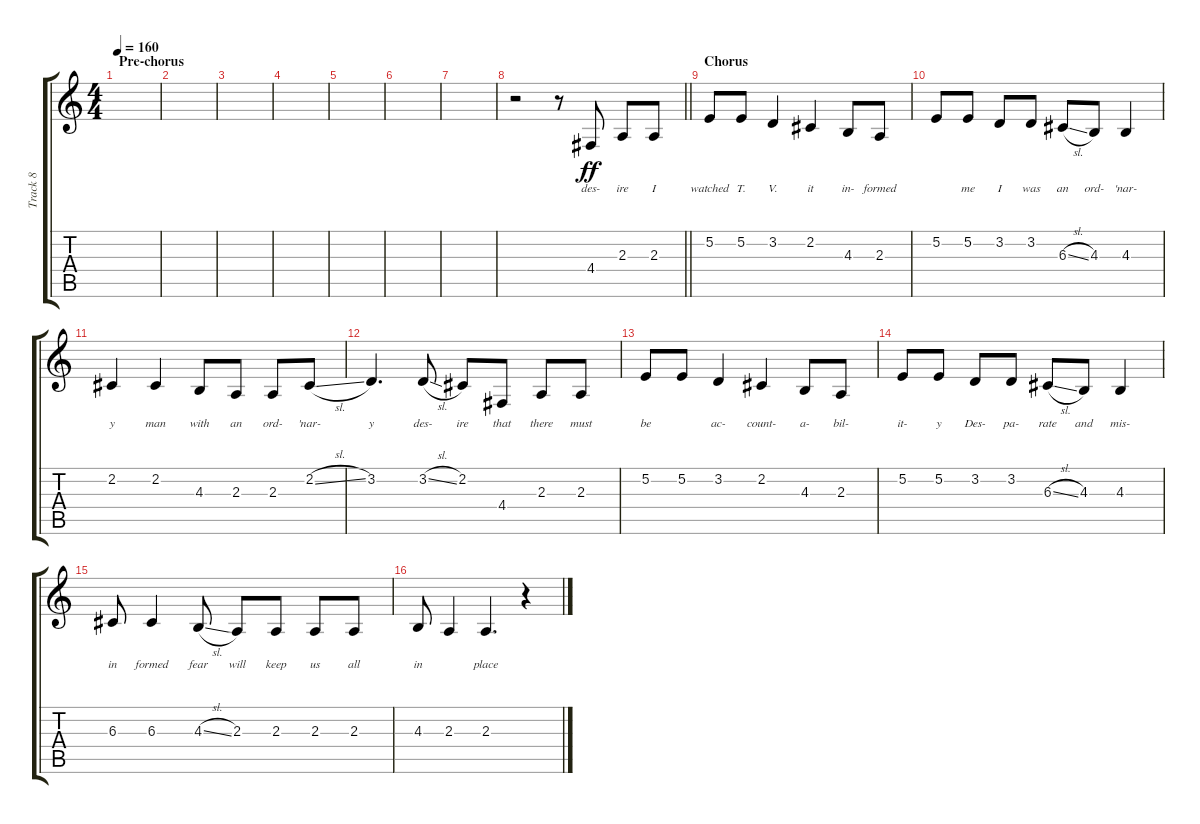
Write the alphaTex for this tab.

\track ("Track 8" "Track 8") {instrument tenorsax}
\staff {score tabs}
\tuning (E4 B3 G3 D3 A2 E2) {hide}
\ts (4 4)
\section ("" "Pre-chorus")
\tempo 160
\clef g2
\ks c
|
|
|
|
|
|
|
\barLineRight lightlight
r.2 r.8 4.4.8{lyrics (0 "des-") lyrics (1 "") lyrics (2 "") lyrics (3 "") lyrics (4 "") dy ff} 2.3.8{lyrics (0 "ire") lyrics (1 "") lyrics (2 "") lyrics (3 "") lyrics (4 "")} 2.3.8{lyrics (0 "I") lyrics (1 "") lyrics (2 "") lyrics (3 "") lyrics (4 "")} |
\section ("" "Chorus")
5.2.8{lyrics (0 "watched") lyrics (1 "") lyrics (2 "") lyrics (3 "") lyrics (4 "")} 5.2.8{lyrics (0 "T.") lyrics (1 "") lyrics (2 "") lyrics (3 "") lyrics (4 "")} 3.2.4{lyrics (0 "V.") lyrics (1 "") lyrics (2 "") lyrics (3 "") lyrics (4 "")} 2.2.4{lyrics (0 "it") lyrics (1 "") lyrics (2 "") lyrics (3 "") lyrics (4 "")} 4.3.8{lyrics (0 "in-") lyrics (1 "") lyrics (2 "") lyrics (3 "") lyrics (4 "")} 2.3.8{lyrics (0 "formed") lyrics (1 "") lyrics (2 "") lyrics (3 "") lyrics (4 "")} |
5.2.8{lyrics (0 "") lyrics (1 "") lyrics (2 "") lyrics (3 "") lyrics (4 "")} 5.2.8{lyrics (0 "me") lyrics (1 "") lyrics (2 "") lyrics (3 "") lyrics (4 "")} 3.2.8{lyrics (0 "I") lyrics (1 "") lyrics (2 "") lyrics (3 "") lyrics (4 "")} 3.2.8{lyrics (0 "was") lyrics (1 "") lyrics (2 "") lyrics (3 "") lyrics (4 "")} 6.3{sl}.8{lyrics (0 "an") lyrics (1 "") lyrics (2 "") lyrics (3 "") lyrics (4 "")} 4.3.8{lyrics (0 "ord-") lyrics (1 "") lyrics (2 "") lyrics (3 "") lyrics (4 "")} 4.3.4{lyrics (0 "'nar-") lyrics (1 "") lyrics (2 "") lyrics (3 "") lyrics (4 "")} |
2.2.4{lyrics (0 "y") lyrics (1 "") lyrics (2 "") lyrics (3 "") lyrics (4 "")} 2.2.4{lyrics (0 "man") lyrics (1 "") lyrics (2 "") lyrics (3 "") lyrics (4 "")} 4.3.8{lyrics (0 "with") lyrics (1 "") lyrics (2 "") lyrics (3 "") lyrics (4 "")} 2.3.8{lyrics (0 "an") lyrics (1 "") lyrics (2 "") lyrics (3 "") lyrics (4 "")} 2.3.8{lyrics (0 "ord-") lyrics (1 "") lyrics (2 "") lyrics (3 "") lyrics (4 "")} 2.2{sl}.8{lyrics (0 "'nar-") lyrics (1 "") lyrics (2 "") lyrics (3 "") lyrics (4 "")} |
3.2.4{d lyrics (0 "y") lyrics (1 "") lyrics (2 "") lyrics (3 "") lyrics (4 "")} 3.2{sl}.8{lyrics (0 "des-") lyrics (1 "") lyrics (2 "") lyrics (3 "") lyrics (4 "")} 2.2.8{lyrics (0 "ire") lyrics (1 "") lyrics (2 "") lyrics (3 "") lyrics (4 "")} 4.4.8{lyrics (0 "that") lyrics (1 "") lyrics (2 "") lyrics (3 "") lyrics (4 "")} 2.3.8{lyrics (0 "there") lyrics (1 "") lyrics (2 "") lyrics (3 "") lyrics (4 "")} 2.3.8{lyrics (0 "must") lyrics (1 "") lyrics (2 "") lyrics (3 "") lyrics (4 "")} |
5.2.8{lyrics (0 "be") lyrics (1 "") lyrics (2 "") lyrics (3 "") lyrics (4 "")} 5.2.8{lyrics (0 "") lyrics (1 "") lyrics (2 "") lyrics (3 "") lyrics (4 "")} 3.2.4{lyrics (0 "ac-") lyrics (1 "") lyrics (2 "") lyrics (3 "") lyrics (4 "")} 2.2.4{lyrics (0 "count-") lyrics (1 "") lyrics (2 "") lyrics (3 "") lyrics (4 "")} 4.3.8{lyrics (0 "a-") lyrics (1 "") lyrics (2 "") lyrics (3 "") lyrics (4 "")} 2.3.8{lyrics (0 "bil-") lyrics (1 "") lyrics (2 "") lyrics (3 "") lyrics (4 "")} |
5.2.8{lyrics (0 "it-") lyrics (1 "") lyrics (2 "") lyrics (3 "") lyrics (4 "")} 5.2.8{lyrics (0 "y") lyrics (1 "") lyrics (2 "") lyrics (3 "") lyrics (4 "")} 3.2.8{lyrics (0 "Des-") lyrics (1 "") lyrics (2 "") lyrics (3 "") lyrics (4 "")} 3.2.8{lyrics (0 "pa-") lyrics (1 "") lyrics (2 "") lyrics (3 "") lyrics (4 "")} 6.3{sl}.8{lyrics (0 "rate") lyrics (1 "") lyrics (2 "") lyrics (3 "") lyrics (4 "")} 4.3.8{lyrics (0 "and") lyrics (1 "") lyrics (2 "") lyrics (3 "") lyrics (4 "")} 4.3.4{lyrics (0 "mis-") lyrics (1 "") lyrics (2 "") lyrics (3 "") lyrics (4 "")} |
6.3.8{lyrics (0 "in") lyrics (1 "") lyrics (2 "") lyrics (3 "") lyrics (4 "")} 6.3.4{lyrics (0 "formed") lyrics (1 "") lyrics (2 "") lyrics (3 "") lyrics (4 "")} 4.3{sl}.8{lyrics (0 "fear") lyrics (1 "") lyrics (2 "") lyrics (3 "") lyrics (4 "")} 2.3.8{lyrics (0 "will") lyrics (1 "") lyrics (2 "") lyrics (3 "") lyrics (4 "")} 2.3.8{lyrics (0 "keep") lyrics (1 "") lyrics (2 "") lyrics (3 "") lyrics (4 "")} 2.3.8{lyrics (0 "us") lyrics (1 "") lyrics (2 "") lyrics (3 "") lyrics (4 "")} 2.3.8{lyrics (0 "all") lyrics (1 "") lyrics (2 "") lyrics (3 "") lyrics (4 "")} |
4.3.8{lyrics (0 "in") lyrics (1 "") lyrics (2 "") lyrics (3 "") lyrics (4 "")} 2.3.4{lyrics (0 "") lyrics (1 "") lyrics (2 "") lyrics (3 "") lyrics (4 "")} 2.3.4{d lyrics (0 "place") lyrics (1 "") lyrics (2 "") lyrics (3 "") lyrics (4 "")} r.4
